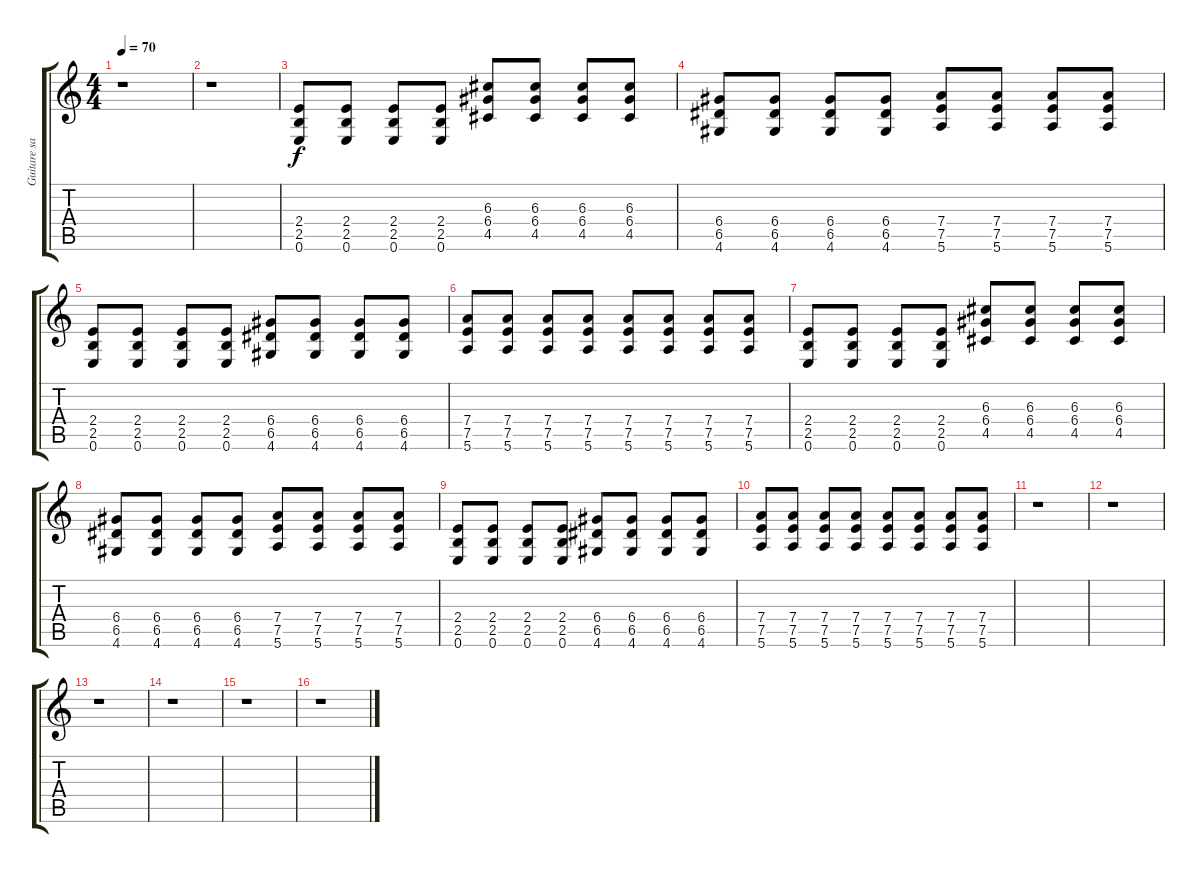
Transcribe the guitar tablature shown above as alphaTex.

\track ("Guitare saturée" "Guitare sa") {instrument distortionguitar}
\staff {score tabs}
\tuning (E4 B3 G3 D3 A2 E2) {hide}
\ts (4 4)
\tempo 70
\clef g2
\ks c
r.1{dy f} |
r.1 |
(2.4 2.5 0.6).8 (2.4 2.5 0.6).8 (2.4 2.5 0.6).8 (2.4 2.5 0.6).8 (6.3 6.4 4.5).8 (6.3 6.4 4.5).8 (6.3 6.4 4.5).8 (6.3 6.4 4.5).8 |
(6.4 6.5 4.6).8 (6.4 6.5 4.6).8 (6.4 6.5 4.6).8 (6.4 6.5 4.6).8 (7.4 7.5 5.6).8 (7.4 7.5 5.6).8 (7.4 7.5 5.6).8 (7.4 7.5 5.6).8 |
(2.4 2.5 0.6).8 (2.4 2.5 0.6).8 (2.4 2.5 0.6).8 (2.4 2.5 0.6).8 (6.4 6.5 4.6).8 (6.4 6.5 4.6).8 (6.4 6.5 4.6).8 (6.4 6.5 4.6).8 |
(7.4 7.5 5.6).8 (7.4 7.5 5.6).8 (7.4 7.5 5.6).8 (7.4 7.5 5.6).8 (7.4 7.5 5.6).8 (7.4 7.5 5.6).8 (7.4 7.5 5.6).8 (7.4 7.5 5.6).8 |
(2.4 2.5 0.6).8 (2.4 2.5 0.6).8 (2.4 2.5 0.6).8 (2.4 2.5 0.6).8 (6.3 6.4 4.5).8 (6.3 6.4 4.5).8 (6.3 6.4 4.5).8 (6.3 6.4 4.5).8 |
(6.4 6.5 4.6).8 (6.4 6.5 4.6).8 (6.4 6.5 4.6).8 (6.4 6.5 4.6).8 (7.4 7.5 5.6).8 (7.4 7.5 5.6).8 (7.4 7.5 5.6).8 (7.4 7.5 5.6).8 |
(2.4 2.5 0.6).8 (2.4 2.5 0.6).8 (2.4 2.5 0.6).8 (2.4 2.5 0.6).8 (6.4 6.5 4.6).8 (6.4 6.5 4.6).8 (6.4 6.5 4.6).8 (6.4 6.5 4.6).8 |
(7.4 7.5 5.6).8 (7.4 7.5 5.6).8 (7.4 7.5 5.6).8 (7.4 7.5 5.6).8 (7.4 7.5 5.6).8 (7.4 7.5 5.6).8 (7.4 7.5 5.6).8 (7.4 7.5 5.6).8 |
r.1 |
r.1 |
r.1 |
r.1 |
r.1 |
r.1
